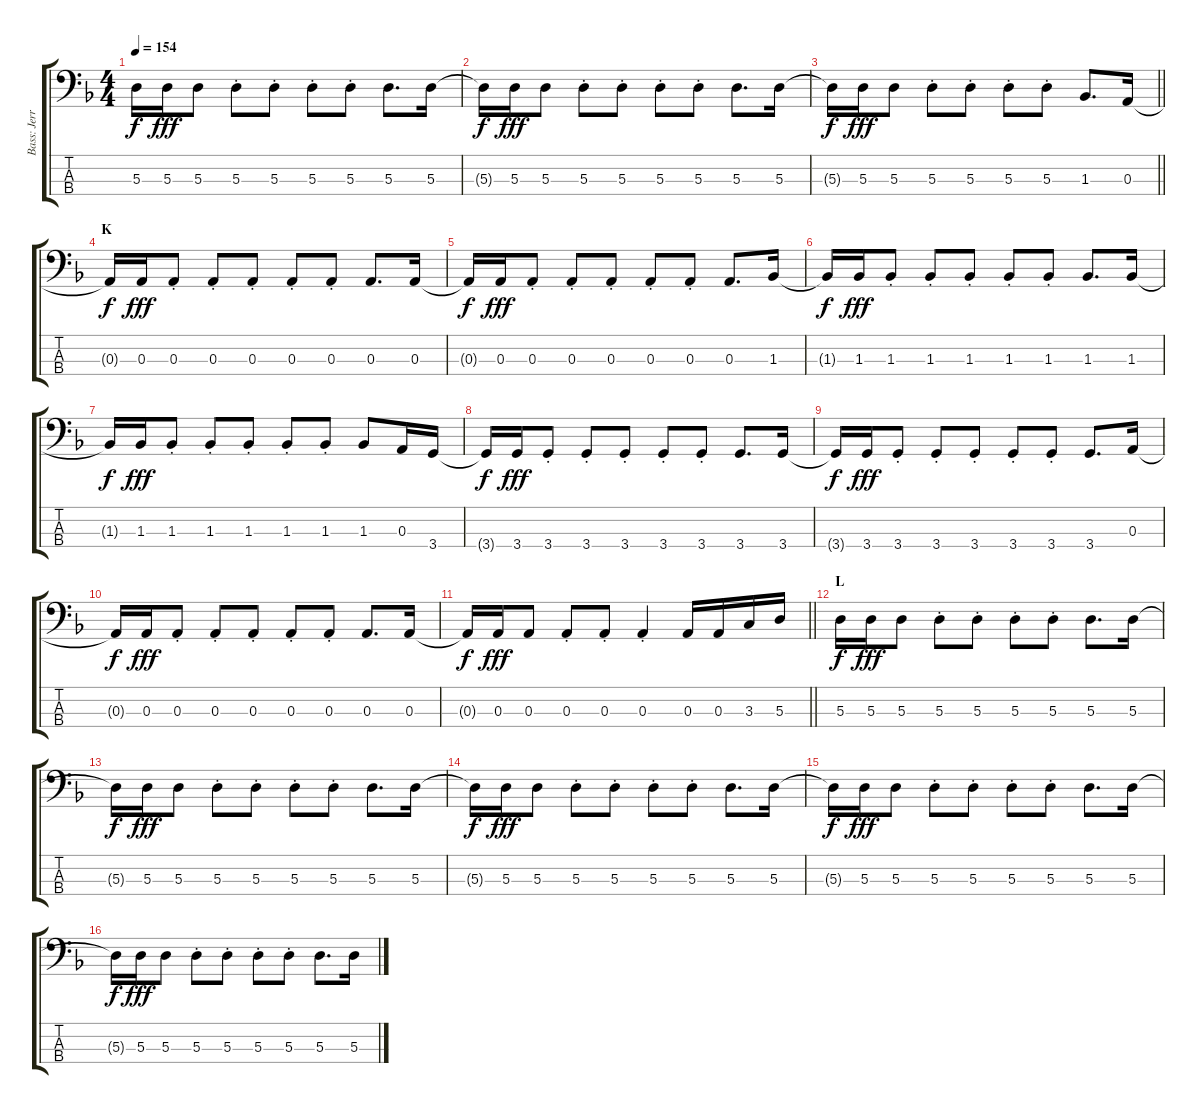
\track ("Bass: Jerry" "Bass: Jerr") {instrument electricbassfinger}
\staff {score tabs}
\tuning (G2 D2 A1 E1) {hide}
\ts (4 4)
\tempo 154
\clef f4
\ks f
5.3{t}.16{dy f} 5.3.16{dy fff} 5.3.8 5.3{st}.8 5.3{st}.8 5.3{st}.8 5.3{st}.8 5.3.8{d} 5.3.16 |
5.3{t}.16{dy f} 5.3.16{dy fff} 5.3.8 5.3{st}.8 5.3{st}.8 5.3{st}.8 5.3{st}.8 5.3.8{d} 5.3.16 |
\barLineRight lightlight
5.3{t}.16{dy f} 5.3.16{dy fff} 5.3.8 5.3{st}.8 5.3{st}.8 5.3{st}.8 5.3{st}.8 1.3.8{d} 0.3.16 |
\section ("" "K")
0.3{t}.16{dy f} 0.3.16{dy fff} 0.3{st}.8 0.3{st}.8 0.3{st}.8 0.3{st}.8 0.3{st}.8 0.3.8{d} 0.3.16 |
0.3{t}.16{dy f} 0.3.16{dy fff} 0.3{st}.8 0.3{st}.8 0.3{st}.8 0.3{st}.8 0.3{st}.8 0.3.8{d} 1.3.16 |
1.3{t}.16{dy f} 1.3.16{dy fff} 1.3{st}.8 1.3{st}.8 1.3{st}.8 1.3{st}.8 1.3{st}.8 1.3.8{d} 1.3.16 |
1.3{t}.16{dy f} 1.3.16{dy fff} 1.3{st}.8 1.3{st}.8 1.3{st}.8 1.3{st}.8 1.3{st}.8 1.3.8 0.3.16 3.4.16 |
3.4{t}.16{dy f} 3.4.16{dy fff} 3.4{st}.8 3.4{st}.8 3.4{st}.8 3.4{st}.8 3.4{st}.8 3.4.8{d} 3.4.16 |
3.4{t}.16{dy f} 3.4.16{dy fff} 3.4{st}.8 3.4{st}.8 3.4{st}.8 3.4{st}.8 3.4{st}.8 3.4.8{d} 0.3.16 |
0.3{t}.16{dy f} 0.3.16{dy fff} 0.3{st}.8 0.3{st}.8 0.3{st}.8 0.3{st}.8 0.3{st}.8 0.3.8{d} 0.3.16 |
\barLineRight lightlight
0.3{t}.16{dy f} 0.3.16{dy fff} 0.3.8 0.3{st}.8 0.3{st}.8 0.3{st}.4 0.3.16 0.3.16 3.3.16 5.3.16 |
\section ("" "L")
5.3.16{dy f} 5.3.16{dy fff} 5.3.8 5.3{st}.8 5.3{st}.8 5.3{st}.8 5.3{st}.8 5.3.8{d} 5.3.16 |
5.3{t}.16{dy f} 5.3.16{dy fff} 5.3.8 5.3{st}.8 5.3{st}.8 5.3{st}.8 5.3{st}.8 5.3.8{d} 5.3.16 |
5.3{t}.16{dy f} 5.3.16{dy fff} 5.3.8 5.3{st}.8 5.3{st}.8 5.3{st}.8 5.3{st}.8 5.3.8{d} 5.3.16 |
5.3{t}.16{dy f} 5.3.16{dy fff} 5.3.8 5.3{st}.8 5.3{st}.8 5.3{st}.8 5.3{st}.8 5.3.8{d} 5.3.16 |
5.3{t}.16{dy f} 5.3.16{dy fff} 5.3.8 5.3{st}.8 5.3{st}.8 5.3{st}.8 5.3{st}.8 5.3.8{d} 5.3.16
